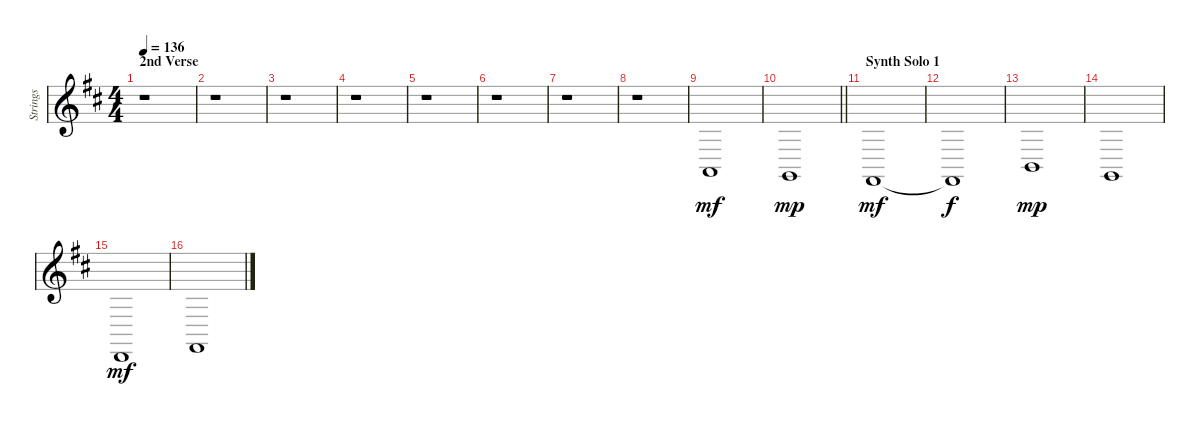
\track ("Strings" "Strings") {instrument stringensemble1}
\staff {score}
\tuning (E4 B3 G3 D3 A2 D2) {hide}
\ts (4 4)
\section ("" "2nd Verse")
\tempo 136
\clef g2
\ks bminor
r.1{dy mp} |
r.1 |
r.1 |
r.1 |
r.1 |
r.1 |
r.1 |
r.1 |
0.5.1{dy mf} |
\barLineRight lightlight
5.6.1{dy mp} |
\section ("" "Synth Solo 1")
4.6.1{dy mf} |
4.6{t}.1{dy f} |
2.5.1{dy mp} |
5.6.1 |
0.6.1{dy mf} |
4.6.1
